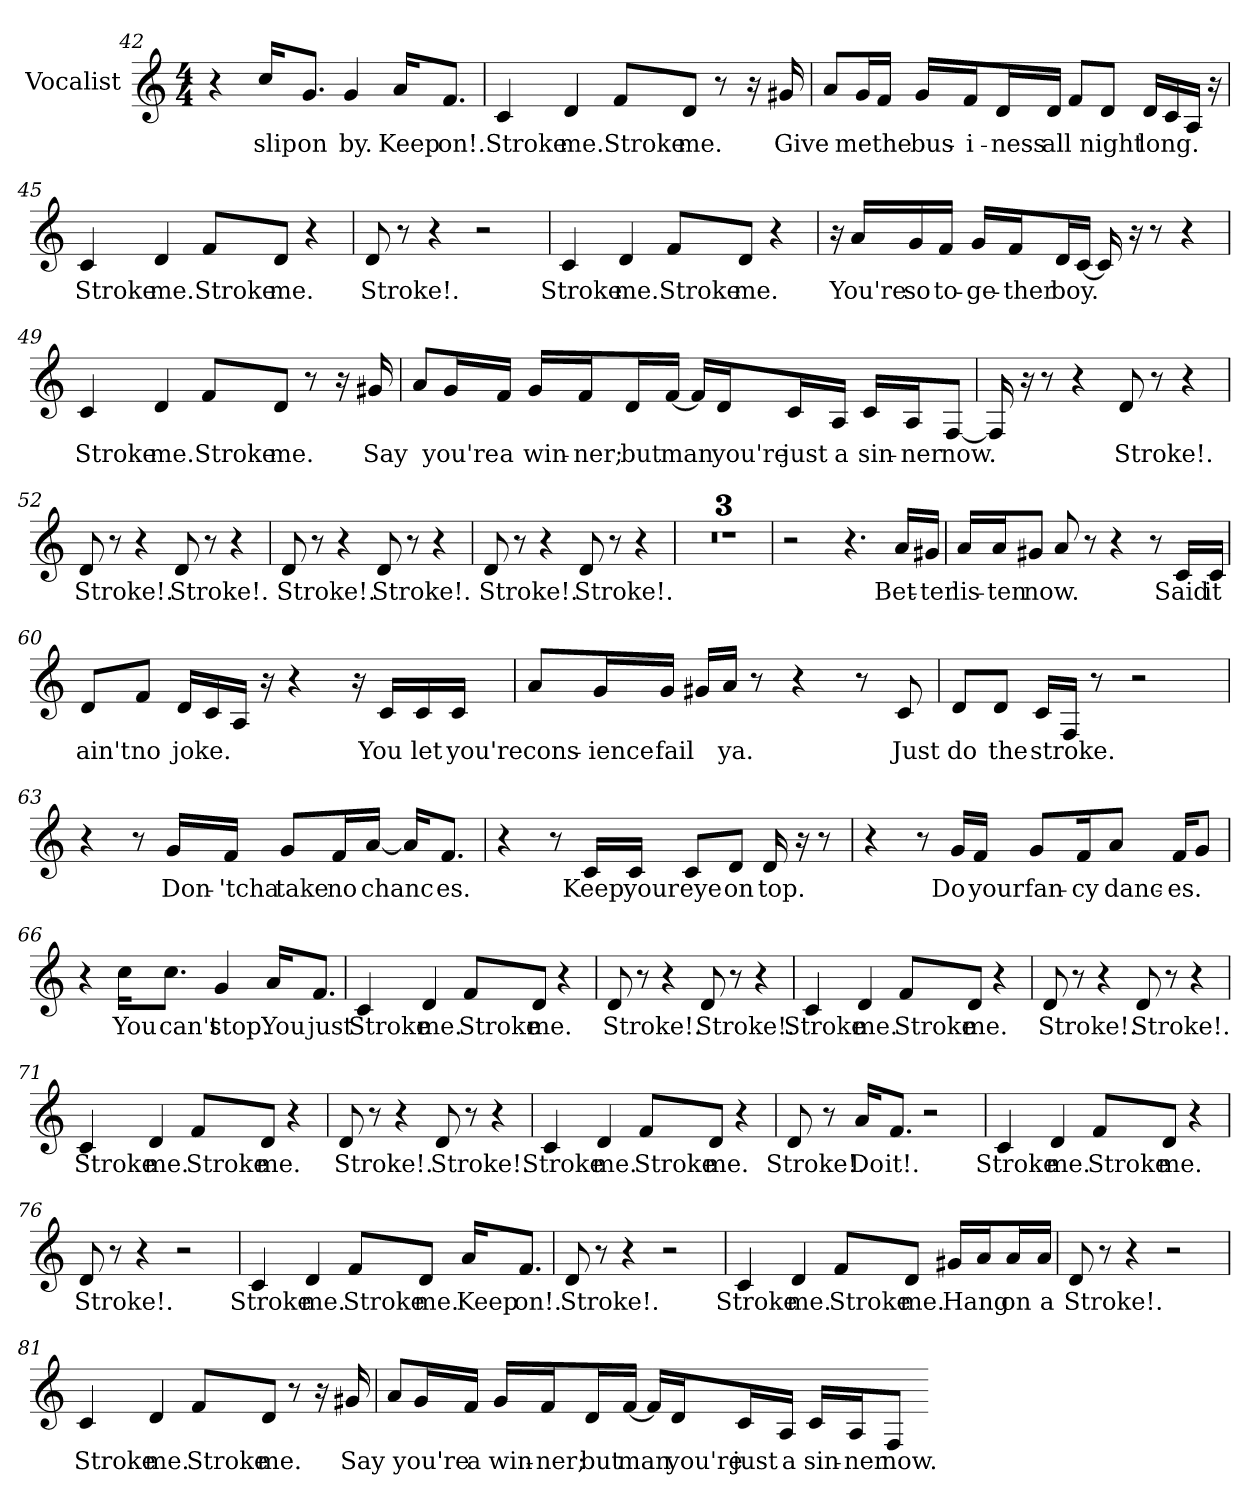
**kern	**text
*part1	*part1
*staff1	*staff1
*I"Vocalist	*
*clefG2	*
*M4/4	*
=42	=42
4r	.
16cc/KL	slip
8.g/J	on
4g	by.
16a/KL	Keep
8.f/J	on!.
=43	=43
4c	Stroke
4d	me.
8f/L	Stroke
8d/J	me.
8r	.
16r	.
16g#X	Give
=44	=44
8a/L	_
16g/L	me
16f/JJ	the
16g/LL	bus-
16f/J	-i-
16d/L	-ness
16d/JJ	all
8f/L	_
8d/J	night
16d/LL	long.
16c/	_
16A/JJ	_
16r	.
=45	=45
4c	Stroke
4d	me.
8f/L	Stroke
8d/J	me.
4r	.
=46	=46
8d	Stroke!.
8r	.
4r	.
2r	.
=47	=47
4c	Stroke
4d	me.
8f/L	Stroke
8d/J	me.
4r	.
=48	=48
16r	.
16a/LL	You're
16g/	so
16f/JJ	to-
16g/LL	-ge-
16f/J	-ther
16d/L	boy.
[16c/JJ	_
16c]	_
16r	.
8r	.
4r	.
=49	=49
4c	Stroke
4d	me.
8f/L	Stroke
8d/J	me.
8r	.
16r	.
16g#X	Say
=50	=50
8a/L	_
16g/L	you're
16f/JJ	a
16g/LL	win-
16f/J	-ner;
16d/L	but
[16f/JJ	man
16f/LL]	_
16d/J	you're
16c/L	just
16A/JJ	a
16c/LL	sin-
16A/J	-ner
[8F/J	now.
=51	=51
16F]	_
16r	.
8r	.
4r	.
8d	Stroke!.
8r	.
4r	.
=52	=52
8d	Stroke!.
8r	.
4r	.
8d	Stroke!.
8r	.
4r	.
=53	=53
8d	Stroke!.
8r	.
4r	.
8d	Stroke!.
8r	.
4r	.
=54	=54
8d	Stroke!.
8r	.
4r	.
8d	Stroke!.
8r	.
4r	.
=55	=55
1r	.
=56	=56
1r	.
=57	=57
1r	.
=58	=58
2r	.
4.r	.
16a/LL	Bet-
16g#X/JJ	-ter
=59	=59
16a/LL	lis-
16a/J	-ten
8g#X/J	now.
8a	_
8r	.
4r	.
8r	.
16c/LL	Said
16c/JJ	it
=60	=60
8d/L	ain't
8f/J	no
16d/LL	joke.
16c/	_
16A/JJ	_
16r	.
4r	.
16r	.
16c/LL	You
16c/	let
16c/JJ	you're
=61	=61
8a/L	cons-
16g/L	-ience
16g/JJ	fail
16g#X/LL	_
16a/JJ	ya.
8r	.
4r	.
8r	.
8c	Just
=62	=62
8d/L	do
8d/J	the
16c/LL	stroke.
16F/JJ	_
8r	.
2r	.
=63	=63
4r	.
8r	.
16g/LL	Don-
16f/JJ	-'tcha
8g/L	take
16f/L	no
[16a/JJ	chanc-
16a/KL]	_
8.f/J	-es.
=64	=64
4r	.
8r	.
16c/LL	Keep
16c/JJ	your
8c/L	eye
8d/J	on
16d	top.
16r	.
8r	.
=65	=65
4r	.
8r	.
16g/LL	Do
16f/JJ	your
8g/L	fan-
16f/K	-cy
8a/J	danc-
16f/KL	-es.
8g/J	_
=66	=66
4r	.
16cc\KL	You
8.cc\J	can't
4g	stop.
16a/KL	You
8.f/J	just
=67	=67
4c	Stroke
4d	me.
8f/L	Stroke
8d/J	me.
4r	.
=68	=68
8d	Stroke!.
8r	.
4r	.
8d	Stroke!.
8r	.
4r	.
=69	=69
4c	Stroke
4d	me.
8f/L	Stroke
8d/J	me.
4r	.
=70	=70
8d	Stroke!.
8r	.
4r	.
8d	Stroke!.
8r	.
4r	.
=71	=71
4c	Stroke
4d	me.
8f/L	Stroke
8d/J	me.
4r	.
=72	=72
8d	Stroke!.
8r	.
4r	.
8d	Stroke!.
8r	.
4r	.
=73	=73
4c	Stroke
4d	me.
8f/L	Stroke
8d/J	me.
4r	.
=74	=74
8d	Stroke!.
8r	.
16a/KL	Do
8.f/J	it!.
2r	.
=75	=75
4c	Stroke
4d	me.
8f/L	Stroke
8d/J	me.
4r	.
=76	=76
8d	Stroke!.
8r	.
4r	.
2r	.
=77	=77
4c	Stroke
4d	me.
8f/L	Stroke
8d/J	me.
16a/KL	Keep
8.f/J	on!.
=78	=78
8d	Stroke!.
8r	.
4r	.
2r	.
=79	=79
4c	Stroke
4d	me.
8f/L	Stroke
8d/J	me.
16g#X/LL	Hang
16a/J	_
16a/L	on
16a/JJ	a
=80	=80
8d	Stroke!.
8r	.
4r	.
2r	.
=81	=81
4c	Stroke
4d	me.
8f/L	Stroke
8d/J	me.
8r	.
16r	.
16g#X	Say
=82	=82
8a/L	_
16g/L	you're
16f/JJ	a
16g/LL	win-
16f/J	-ner;
16d/L	but
[16f/JJ	man
16f/LL]	_
16d/J	you're
16c/L	just
16A/JJ	a
16c/LL	sin-
16A/J	-ner
8F/J	now.
=-	=-
*-	*-
